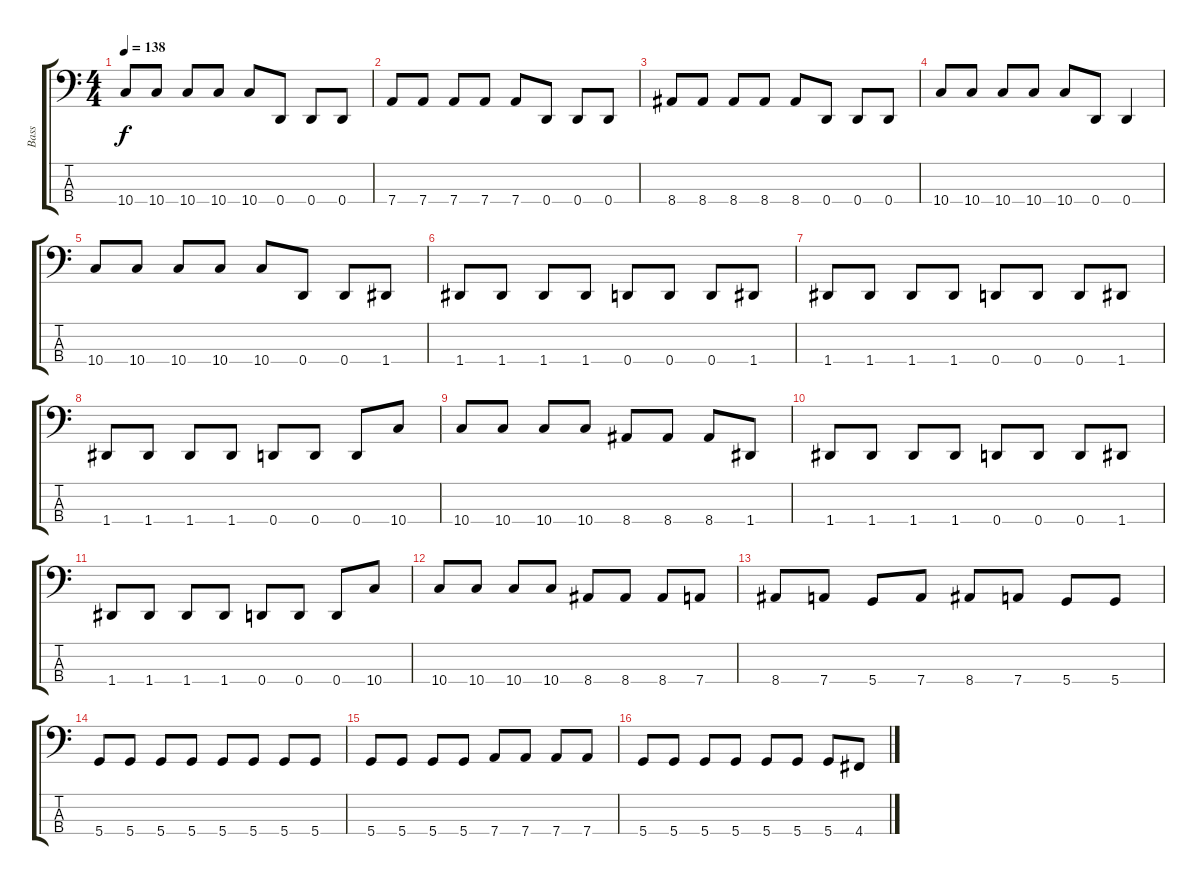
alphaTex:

\track ("Bass" "Bass") {instrument electricbassfinger}
\staff {score tabs}
\tuning (G2 D2 A1 D1) {hide}
\ts (4 4)
\tempo 138
\clef f4
\ks c
10.4.8{dy f} 10.4.8 10.4.8 10.4.8 10.4.8 0.4.8 0.4.8 0.4.8 |
7.4.8 7.4.8 7.4.8 7.4.8 7.4.8 0.4.8 0.4.8 0.4.8 |
8.4.8 8.4.8 8.4.8 8.4.8 8.4.8 0.4.8 0.4.8 0.4.8 |
10.4.8 10.4.8 10.4.8 10.4.8 10.4.8 0.4.8 0.4.4 |
10.4.8 10.4.8 10.4.8 10.4.8 10.4.8 0.4.8 0.4.8 1.4.8 |
1.4.8 1.4.8 1.4.8 1.4.8 0.4.8 0.4.8 0.4.8 1.4.8 |
1.4.8 1.4.8 1.4.8 1.4.8 0.4.8 0.4.8 0.4.8 1.4.8 |
1.4.8 1.4.8 1.4.8 1.4.8 0.4.8 0.4.8 0.4.8 10.4.8 |
10.4.8 10.4.8 10.4.8 10.4.8 8.4.8 8.4.8 8.4.8 1.4.8 |
1.4.8 1.4.8 1.4.8 1.4.8 0.4.8 0.4.8 0.4.8 1.4.8 |
1.4.8 1.4.8 1.4.8 1.4.8 0.4.8 0.4.8 0.4.8 10.4.8 |
10.4.8 10.4.8 10.4.8 10.4.8 8.4.8 8.4.8 8.4.8 7.4.8 |
8.4.8 7.4.8 5.4.8 7.4.8 8.4.8 7.4.8 5.4.8 5.4.8 |
5.4.8 5.4.8 5.4.8 5.4.8 5.4.8 5.4.8 5.4.8 5.4.8 |
5.4.8 5.4.8 5.4.8 5.4.8 7.4.8 7.4.8 7.4.8 7.4.8 |
5.4.8 5.4.8 5.4.8 5.4.8 5.4.8 5.4.8 5.4.8 4.4.8
